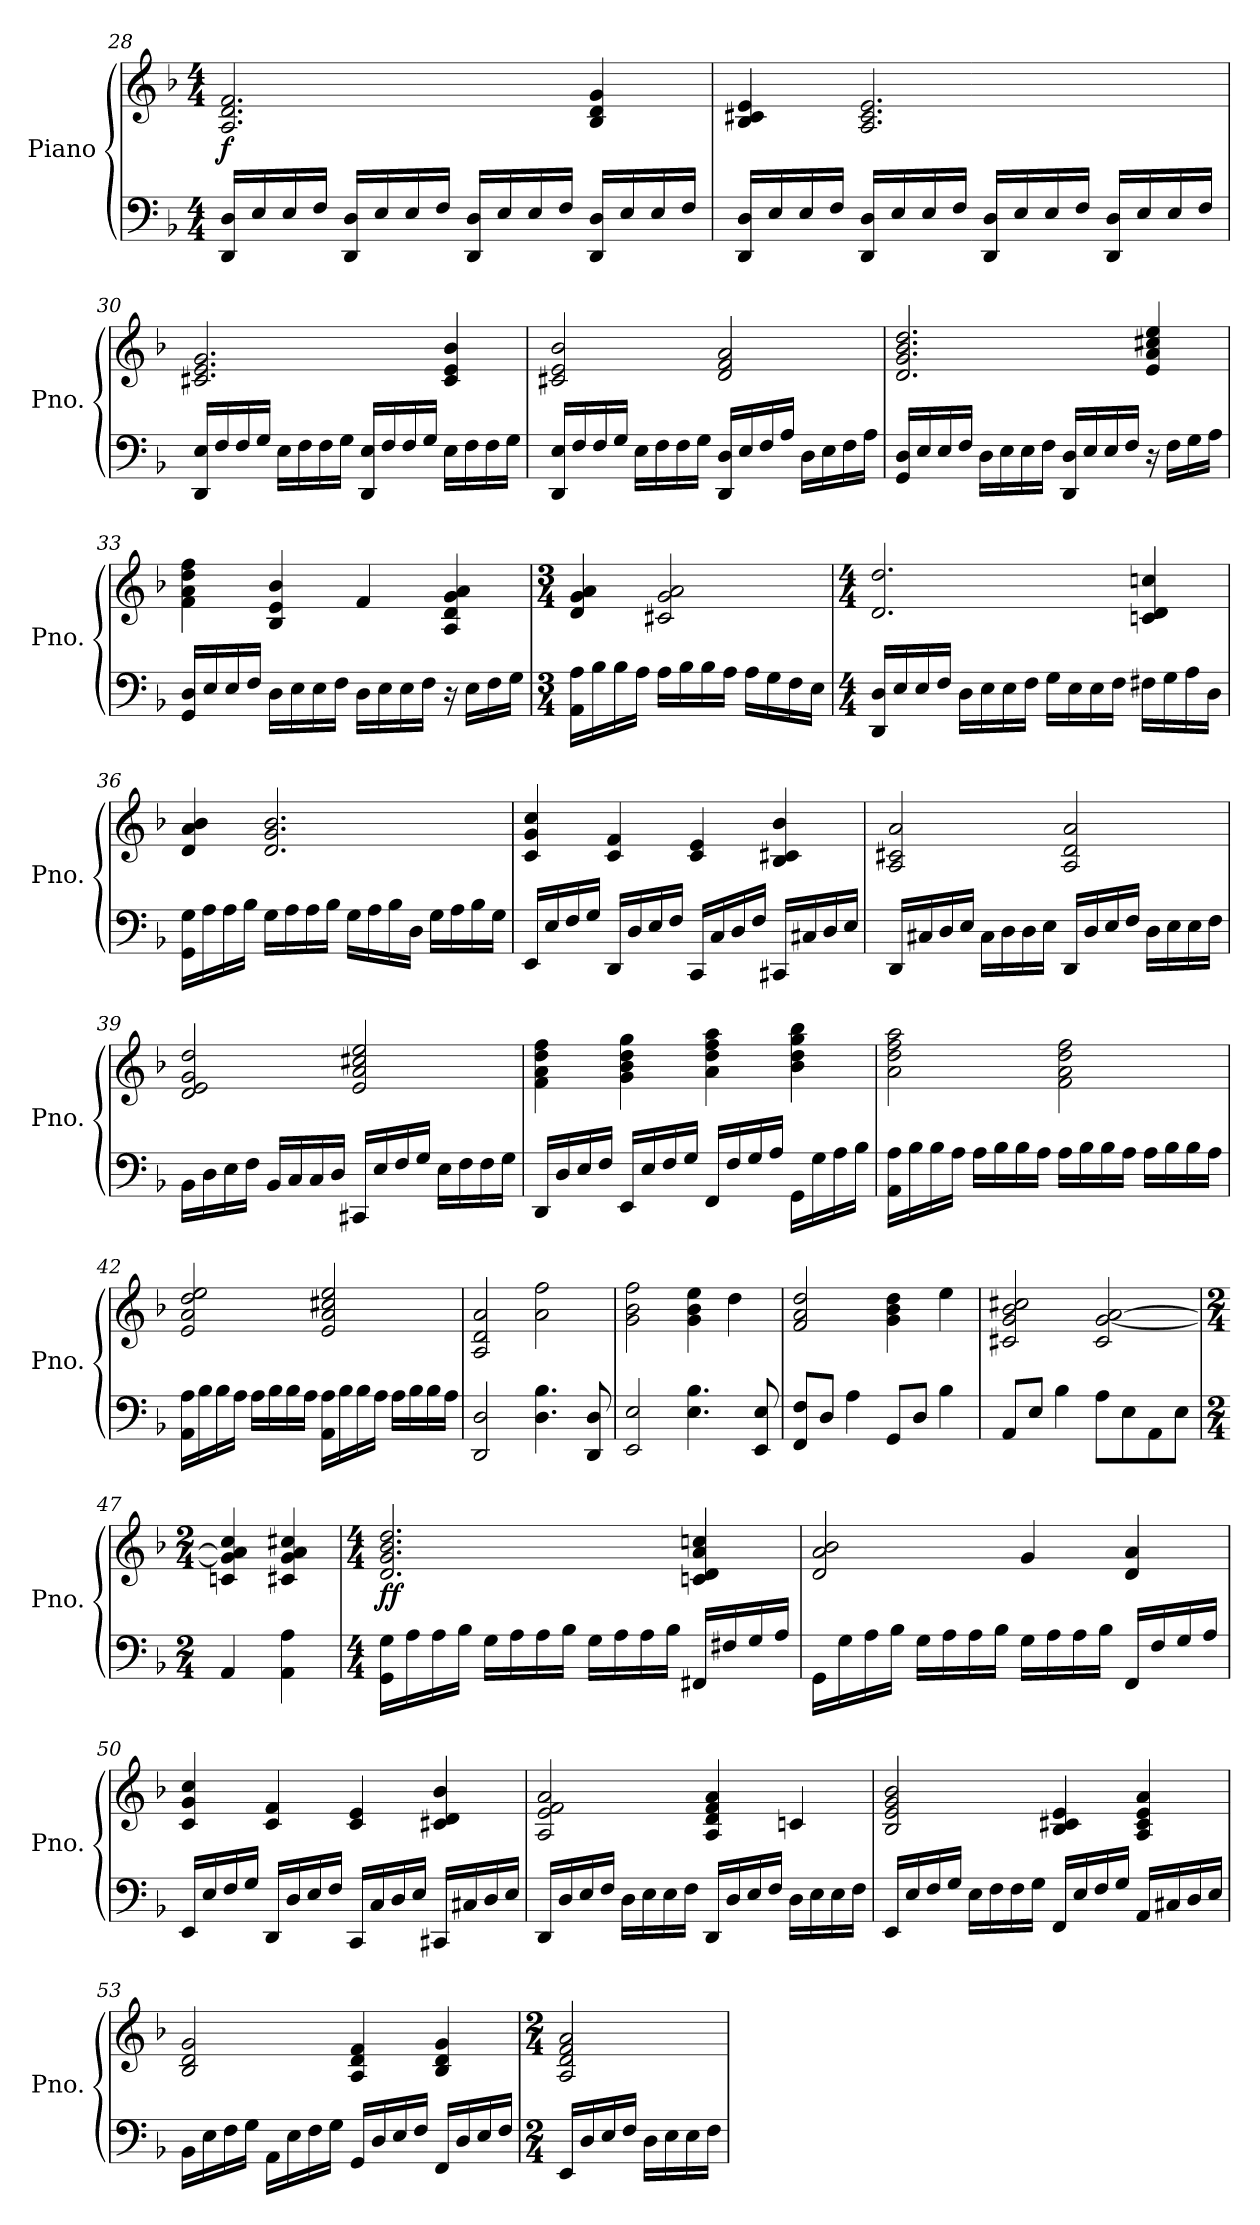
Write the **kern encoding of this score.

**kern	**kern	**dynam
*part1	*part1	*part1
*staff2	*staff1	*staff1/2
*I"Piano	*	*
*I'Pno.	*	*
!!LO:LB:g=z
*clefF4	*clefG2	*
*k[b-]	*k[b-]	*
*M4/4	*M4/4	*
*MM70	*MM70	*
=28	=28	=28
!	!	!LO:DY:b
16DD/ 16D/LL	2.A/ 2.d/ 2.f/	f
16E/	.	.
16E/	.	.
16F/JJ	.	.
16DD/ 16D/LL	.	.
16E/	.	.
16E/	.	.
16F/JJ	.	.
16DD/ 16D/LL	.	.
16E/	.	.
16E/	.	.
16F/JJ	.	.
16DD/ 16D/LL	4B-/ 4d/ 4g/	.
16E/	.	.
16E/	.	.
16F/JJ	.	.
=29	=29	=29
16DD/ 16D/LL	4B-/ 4c#X/ 4e/	.
16E/	.	.
16E/	.	.
16F/JJ	.	.
16DD/ 16D/LL	2.A/ 2.c#/ 2.e/	.
16E/	.	.
16E/	.	.
16F/JJ	.	.
16DD/ 16D/LL	.	.
16E/	.	.
16E/	.	.
16F/JJ	.	.
16DD/ 16D/LL	.	.
16E/	.	.
16E/	.	.
16F/JJ	.	.
!!LO:PB:g=z
=30	=30	=30
16DD/ 16E/LL	2.c#X/ 2.e/ 2.g/	.
16F/	.	.
16F/	.	.
16G/JJ	.	.
16E\LL	.	.
16F\	.	.
16F\	.	.
16G\JJ	.	.
16DD/ 16E/LL	.	.
16F/	.	.
16F/	.	.
16G/JJ	.	.
16E\LL	4c#/ 4e/ 4b-/	.
16F\	.	.
16F\	.	.
16G\JJ	.	.
=31	=31	=31
16DD/ 16E/LL	2c#X/ 2e/ 2b-/	.
16F/	.	.
16F/	.	.
16G/JJ	.	.
16E\LL	.	.
16F\	.	.
16F\	.	.
16G\JJ	.	.
16DD/ 16D/LL	2d/ 2f/ 2a/	.
16E/	.	.
16F/	.	.
16A/JJ	.	.
16D\LL	.	.
16E\	.	.
16F\	.	.
16A\JJ	.	.
!!LO:LB:g=z
=32	=32	=32
16GG/ 16D/LL	2.d/ 2.g/ 2.b-/ 2.dd/	.
16E/	.	.
16E/	.	.
16F/JJ	.	.
16D\LL	.	.
16E\	.	.
16E\	.	.
16F\JJ	.	.
16DD/ 16D/LL	.	.
16E/	.	.
16E/	.	.
16F/JJ	.	.
16r	4e/ 4a/ 4cc#X/ 4ee/	.
16F\LL	.	.
16G\	.	.
16A\JJ	.	.
=33	=33	=33
16GG/ 16D/LL	4f\ 4a\ 4dd\ 4ff\	.
16E/	.	.
16E/	.	.
16F/JJ	.	.
16D\LL	4B-/ 4e/ 4b-/	.
16E\	.	.
16E\	.	.
16F\JJ	.	.
16D\LL	4f/	.
16E\	.	.
16E\	.	.
16F\JJ	.	.
16r	4A/ 4d/ 4g/ 4a/	.
16E\LL	.	.
16F\	.	.
16G\JJ	.	.
=34	=34	=34
*M3/4	*M3/4	*
16AA\ 16A\LL	4d/ 4g/ 4a/	.
16B-\	.	.
16B-\	.	.
16A\JJ	.	.
16A\LL	2c#X/ 2g/ 2a/	.
16B-\	.	.
16B-\	.	.
16A\JJ	.	.
16A\LL	.	.
16G\	.	.
16F\	.	.
16E\JJ	.	.
!!LO:LB:g=z
=35	=35	=35
*M4/4	*M4/4	*
16DD/ 16D/LL	2.d/ 2.dd/	.
16E/	.	.
16E/	.	.
16F/JJ	.	.
16D\LL	.	.
16E\	.	.
16E\	.	.
16F\JJ	.	.
16G\LL	.	.
16E\	.	.
16E\	.	.
16F\JJ	.	.
16F#X\LL	4cn/ 4d/ 4ccn/	.
16G\	.	.
16A\	.	.
16D\JJ	.	.
=36	=36	=36
16GG\ 16G\LL	4d/ 4a/ 4b-/	.
16A\	.	.
16A\	.	.
16B-\JJ	.	.
16G\LL	2.d/ 2.g/ 2.b-/	.
16A\	.	.
16A\	.	.
16B-\JJ	.	.
16G\LL	.	.
16A\	.	.
16B-\	.	.
16D\JJ	.	.
16G\LL	.	.
16A\	.	.
16B-\	.	.
16G\JJ	.	.
!!LO:LB:g=z
=37	=37	=37
16EE/LL	4c/ 4g/ 4cc/	.
16E/	.	.
16F/	.	.
16G/JJ	.	.
16DD/LL	4c/ 4f/	.
16D/	.	.
16E/	.	.
16F/JJ	.	.
16CC/LL	4c/ 4e/	.
16C/	.	.
16D/	.	.
16F/JJ	.	.
16CC#X/LL	4B-/ 4c#X/ 4b-/	.
16C#X/	.	.
16D/	.	.
16E/JJ	.	.
=38	=38	=38
16DD/LL	2A/ 2c#X/ 2a/	.
16C#X/	.	.
16D/	.	.
16E/JJ	.	.
16C#\LL	.	.
16D\	.	.
16D\	.	.
16E\JJ	.	.
16DD/LL	2A/ 2d/ 2a/	.
16D/	.	.
16E/	.	.
16F/JJ	.	.
16D\LL	.	.
16E\	.	.
16E\	.	.
16F\JJ	.	.
!!LO:LB:g=z
=39	=39	=39
16BB-\LL	2d/ 2e/ 2g/ 2dd/	.
16D\	.	.
16E\	.	.
16F\JJ	.	.
16BB-/LL	.	.
16C/	.	.
16C/	.	.
16D/JJ	.	.
16CC#X/LL	2e/ 2a/ 2cc#X/ 2ee/	.
16E/	.	.
16F/	.	.
16G/JJ	.	.
16E\LL	.	.
16F\	.	.
16F\	.	.
16G\JJ	.	.
=40	=40	=40
16DD/LL	4f\ 4a\ 4dd\ 4ff\	.
16D/	.	.
16E/	.	.
16F/JJ	.	.
16EE/LL	4g\ 4b-\ 4dd\ 4gg\	.
16E/	.	.
16F/	.	.
16G/JJ	.	.
16FF/LL	4a\ 4dd\ 4ff\ 4aa\	.
16F/	.	.
16G/	.	.
16A/JJ	.	.
16GG\LL	4b-\ 4dd\ 4gg\ 4bb-\	.
16G\	.	.
16A\	.	.
16B-\JJ	.	.
!!LO:LB:g=z
=41	=41	=41
16AA\ 16A\LL	2a\ 2dd\ 2ff\ 2aa\	.
16B-\	.	.
16B-\	.	.
16A\JJ	.	.
16A\LL	.	.
16B-\	.	.
16B-\	.	.
16A\JJ	.	.
16A\LL	2f\ 2a\ 2dd\ 2ff\	.
16B-\	.	.
16B-\	.	.
16A\JJ	.	.
16A\LL	.	.
16B-\	.	.
16B-\	.	.
16A\JJ	.	.
=42	=42	=42
16AA\ 16A\LL	2e/ 2a/ 2dd/ 2ee/	.
16B-\	.	.
16B-\	.	.
16A\JJ	.	.
16A\LL	.	.
16B-\	.	.
16B-\	.	.
16A\JJ	.	.
16AA\ 16A\LL	2e/ 2a/ 2cc#X/ 2ee/	.
16B-\	.	.
16B-\	.	.
16A\JJ	.	.
16A\LL	.	.
16B-\	.	.
16B-\	.	.
16A\JJ	.	.
=43	=43	=43
2DD/ 2D/	2A/ 2d/ 2a/	.
4.D\ 4.B-\	2a\ 2ff\	.
8DD/ 8D/	.	.
=44	=44	=44
2EE/ 2E/	2g\ 2b-\ 2ff\	.
4.E\ 4.B-\	4g\ 4b-\ 4ee\	.
.	4dd\	.
8EE/ 8E/	.	.
!!LO:PB:g=z
=45	=45	=45
8FF/ 8F/L	2f/ 2a/ 2dd/	.
8D/J	.	.
4A\	.	.
8GG/L	4g\ 4b-\ 4dd\	.
8D/J	.	.
4B-\	4ee\	.
=46	=46	=46
8AA/L	2c#X/ 2g/ 2b-/ 2cc#X/	.
8E/J	.	.
4B-\	.	.
8A\L	2c#/ [2g/ [2a/	.
8E\	.	.
8AA\	.	.
8E\J	.	.
=47	=47	=47
*M2/4	*M2/4	*
4AA/	4cn/ 4g/] 4a/] 4cc/	.
4AA\ 4A\	4c#X/ 4g/ 4a/ 4cc#X/	.
=48	=48	=48
*M4/4	*M4/4	*
!	!	!LO:DY:b
16GG\ 16G\LL	2.d/ 2.g/ 2.b-/ 2.dd/	ff
16A\	.	.
16A\	.	.
16B-\JJ	.	.
16G\LL	.	.
16A\	.	.
16A\	.	.
16B-\JJ	.	.
16G\LL	.	.
16A\	.	.
16A\	.	.
16B-\JJ	.	.
16FF#X/LL	4cn/ 4d/ 4a/ 4ccn/	.
16F#X/	.	.
16G/	.	.
16A/JJ	.	.
!!LO:LB:g=z
=49	=49	=49
16GG\LL	2d/ 2a/ 2b-/	.
16G\	.	.
16A\	.	.
16B-\JJ	.	.
16G\LL	.	.
16A\	.	.
16A\	.	.
16B-\JJ	.	.
16G\LL	4g/	.
16A\	.	.
16A\	.	.
16B-\JJ	.	.
16FF/LL	4d/ 4a/	.
16F/	.	.
16G/	.	.
16A/JJ	.	.
=50	=50	=50
16EE/LL	4c/ 4g/ 4cc/	.
16E/	.	.
16F/	.	.
16G/JJ	.	.
16DD/LL	4c/ 4f/	.
16D/	.	.
16E/	.	.
16F/JJ	.	.
16CC/LL	4c/ 4e/	.
16C/	.	.
16D/	.	.
16E/JJ	.	.
16CC#X/LL	4c#X/ 4d/ 4b-/	.
16C#X/	.	.
16D/	.	.
16E/JJ	.	.
!!LO:LB:g=z
=51	=51	=51
16DD/LL	2A/ 2e/ 2f/ 2a/	.
16D/	.	.
16E/	.	.
16F/JJ	.	.
16D\LL	.	.
16E\	.	.
16E\	.	.
16F\JJ	.	.
16DD/LL	4A/ 4d/ 4f/ 4a/	.
16D/	.	.
16E/	.	.
16F/JJ	.	.
16D\LL	4cn/	.
16E\	.	.
16E\	.	.
16F\JJ	.	.
=52	=52	=52
16EE/LL	2B-/ 2e/ 2g/ 2b-/	.
16E/	.	.
16F/	.	.
16G/JJ	.	.
16E\LL	.	.
16F\	.	.
16F\	.	.
16G\JJ	.	.
16FF/LL	4B-/ 4c#X/ 4e/	.
16E/	.	.
16F/	.	.
16G/JJ	.	.
16AA/LL	4A/ 4c#/ 4e/ 4a/	.
16C#X/	.	.
16D/	.	.
16E/JJ	.	.
!!LO:LB:g=z
=53	=53	=53
16BB-\LL	2B-/ 2d/ 2g/	.
16E\	.	.
16F\	.	.
16G\JJ	.	.
16AA\LL	.	.
16E\	.	.
16F\	.	.
16G\JJ	.	.
16GG/LL	4A/ 4d/ 4f/	.
16D/	.	.
16E/	.	.
16F/JJ	.	.
16FF/LL	4B-/ 4d/ 4g/	.
16D/	.	.
16E/	.	.
16F/JJ	.	.
=54	=54	=54
*M2/4	*M2/4	*
16EE/LL	2A/ 2d/ 2f/ 2a/	.
16D/	.	.
16E/	.	.
16F/JJ	.	.
16D\LL	.	.
16E\	.	.
16E\	.	.
16F\JJ	.	.
=	=	=
*-	*-	*-
